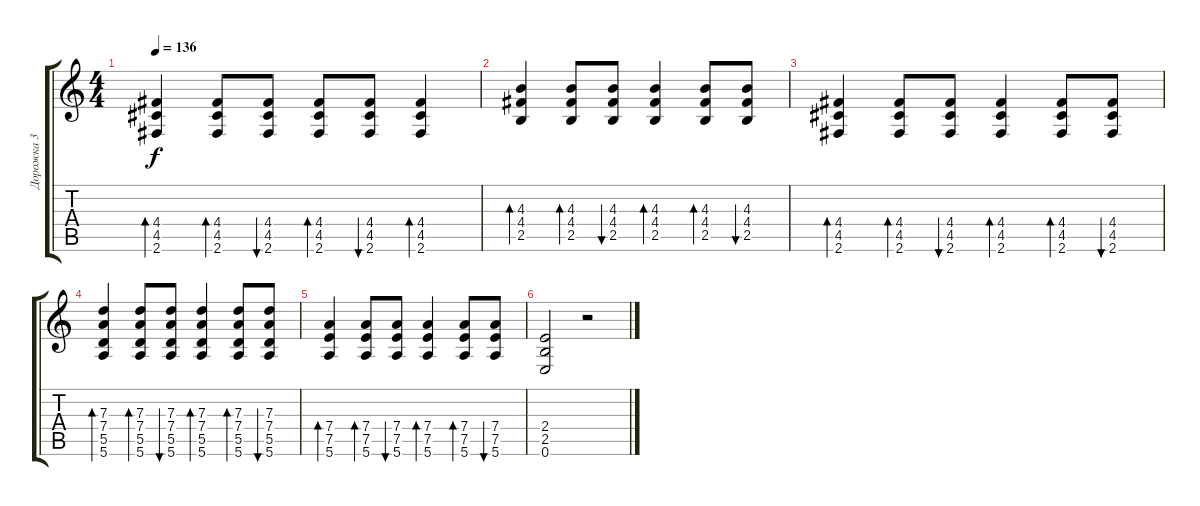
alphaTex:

\track ("Дорожка 3" "Дорожка 3") {instrument acousticguitarsteel}
\staff {score tabs}
\tuning (E4 B3 G3 D3 A2 E2) {hide}
\ts (4 4)
\tempo 136
\clef g2
\ks c
(4.4 4.5 2.6).4{bd 30 dy f} (4.4 4.5 2.6).8{bd 30} (4.4 4.5 2.6).8{bu 30} (4.4 4.5 2.6).8{bd 30} (4.4 4.5 2.6).8{bu 30} (4.4 4.5 2.6).4{bd 30} |
(4.3 4.4 2.5).4{bd 30} (4.3 4.4 2.5).8{bd 30} (4.3 4.4 2.5).8{bu 30} (4.3 4.4 2.5).4{bd 30} (4.3 4.4 2.5).8{bd 30} (4.3 4.4 2.5).8{bu 30} |
(4.4 4.5 2.6).4{bd 30} (4.4 4.5 2.6).8{bd 30} (4.4 4.5 2.6).8{bu 30} (4.4 4.5 2.6).4{bd 30} (4.4 4.5 2.6).8{bd 30} (4.4 4.5 2.6).8{bu 30} |
(7.3 7.4 5.5 5.6).4{bd 30} (7.3 7.4 5.5 5.6).8{bd 30} (7.3 7.4 5.5 5.6).8{bu 30} (7.3 7.4 5.5 5.6).4{bd 30} (7.3 7.4 5.5 5.6).8{bd 30} (7.3 7.4 5.5 5.6).8{bu 30} |
(7.4 7.5 5.6).4{bd 30} (7.4 7.5 5.6).8{bd 30} (7.4 7.5 5.6).8{bu 30} (7.4 7.5 5.6).4{bd 30} (7.4 7.5 5.6).8{bd 30} (7.4 7.5 5.6).8{bu 30} |
(2.4 2.5 0.6).2 r.2
